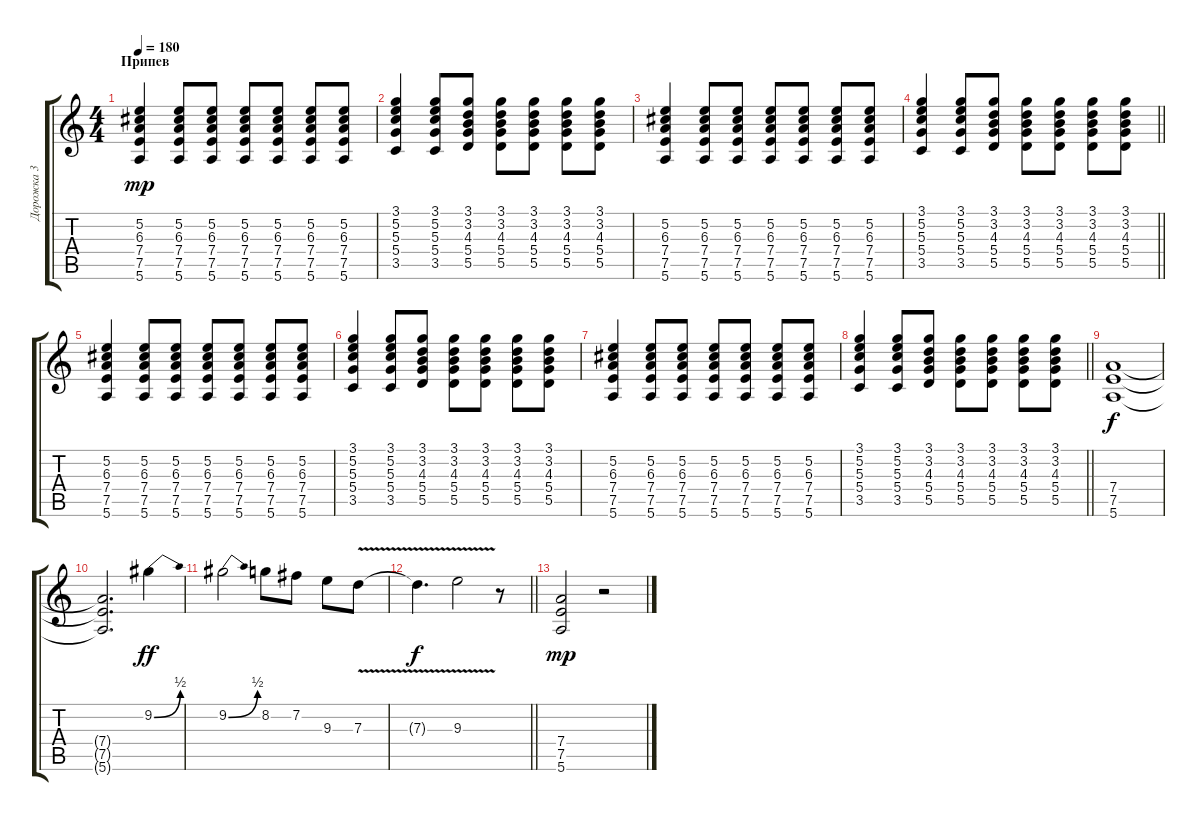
\track ("Дорожка 3" "Дорожка 3") {instrument overdrivenguitar}
\staff {score tabs}
\tuning (E4 B3 G3 D3 A2 E2) {hide}
\ts (4 4)
\section ("" "Припев")
\tempo 180
\clef g2
\ks c
(5.2 6.3 7.4 7.5 5.6).4{dy mp} (5.2 6.3 7.4 7.5 5.6).8 (5.2 6.3 7.4 7.5 5.6).8 (5.2 6.3 7.4 7.5 5.6).8 (5.2 6.3 7.4 7.5 5.6).8 (5.2 6.3 7.4 7.5 5.6).8 (5.2 6.3 7.4 7.5 5.6).8 |
(3.1 5.2 5.3 5.4 3.5).4 (3.1 5.2 5.3 5.4 3.5).8 (3.1 3.2 4.3 5.4 5.5).8 (3.1 3.2 4.3 5.4 5.5).8 (3.1 3.2 4.3 5.4 5.5).8 (3.1 3.2 4.3 5.4 5.5).8 (3.1 3.2 4.3 5.4 5.5).8 |
(5.2 6.3 7.4 7.5 5.6).4 (5.2 6.3 7.4 7.5 5.6).8 (5.2 6.3 7.4 7.5 5.6).8 (5.2 6.3 7.4 7.5 5.6).8 (5.2 6.3 7.4 7.5 5.6).8 (5.2 6.3 7.4 7.5 5.6).8 (5.2 6.3 7.4 7.5 5.6).8 |
\barLineRight lightlight
(3.1 5.2 5.3 5.4 3.5).4 (3.1 5.2 5.3 5.4 3.5).8 (3.1 3.2 4.3 5.4 5.5).8 (3.1 3.2 4.3 5.4 5.5).8 (3.1 3.2 4.3 5.4 5.5).8 (3.1 3.2 4.3 5.4 5.5).8 (3.1 3.2 4.3 5.4 5.5).8 |
(5.2 6.3 7.4 7.5 5.6).4 (5.2 6.3 7.4 7.5 5.6).8 (5.2 6.3 7.4 7.5 5.6).8 (5.2 6.3 7.4 7.5 5.6).8 (5.2 6.3 7.4 7.5 5.6).8 (5.2 6.3 7.4 7.5 5.6).8 (5.2 6.3 7.4 7.5 5.6).8 |
(3.1 5.2 5.3 5.4 3.5).4 (3.1 5.2 5.3 5.4 3.5).8 (3.1 3.2 4.3 5.4 5.5).8 (3.1 3.2 4.3 5.4 5.5).8 (3.1 3.2 4.3 5.4 5.5).8 (3.1 3.2 4.3 5.4 5.5).8 (3.1 3.2 4.3 5.4 5.5).8 |
(5.2 6.3 7.4 7.5 5.6).4 (5.2 6.3 7.4 7.5 5.6).8 (5.2 6.3 7.4 7.5 5.6).8 (5.2 6.3 7.4 7.5 5.6).8 (5.2 6.3 7.4 7.5 5.6).8 (5.2 6.3 7.4 7.5 5.6).8 (5.2 6.3 7.4 7.5 5.6).8 |
\barLineRight lightlight
(3.1 5.2 5.3 5.4 3.5).4 (3.1 5.2 5.3 5.4 3.5).8 (3.1 3.2 4.3 5.4 5.5).8 (3.1 3.2 4.3 5.4 5.5).8 (3.1 3.2 4.3 5.4 5.5).8 (3.1 3.2 4.3 5.4 5.5).8 (3.1 3.2 4.3 5.4 5.5).8 |
(7.4 7.5 5.6).1{dy f} |
(7.4{t} 7.5{t} 5.6{t}).2{d} 9.2{be (bend 0 0 60 2)}.4{dy ff} |
9.2{be (bend 0 0 60 2)}.2 8.2.8 7.2.8 9.3.8 7.3{v}.8 |
\barLineRight lightlight
7.3{t}.4{d dy f} 9.3{v}.2 r.8 |
(7.4 7.5 5.6).2{dy mp} r.2
